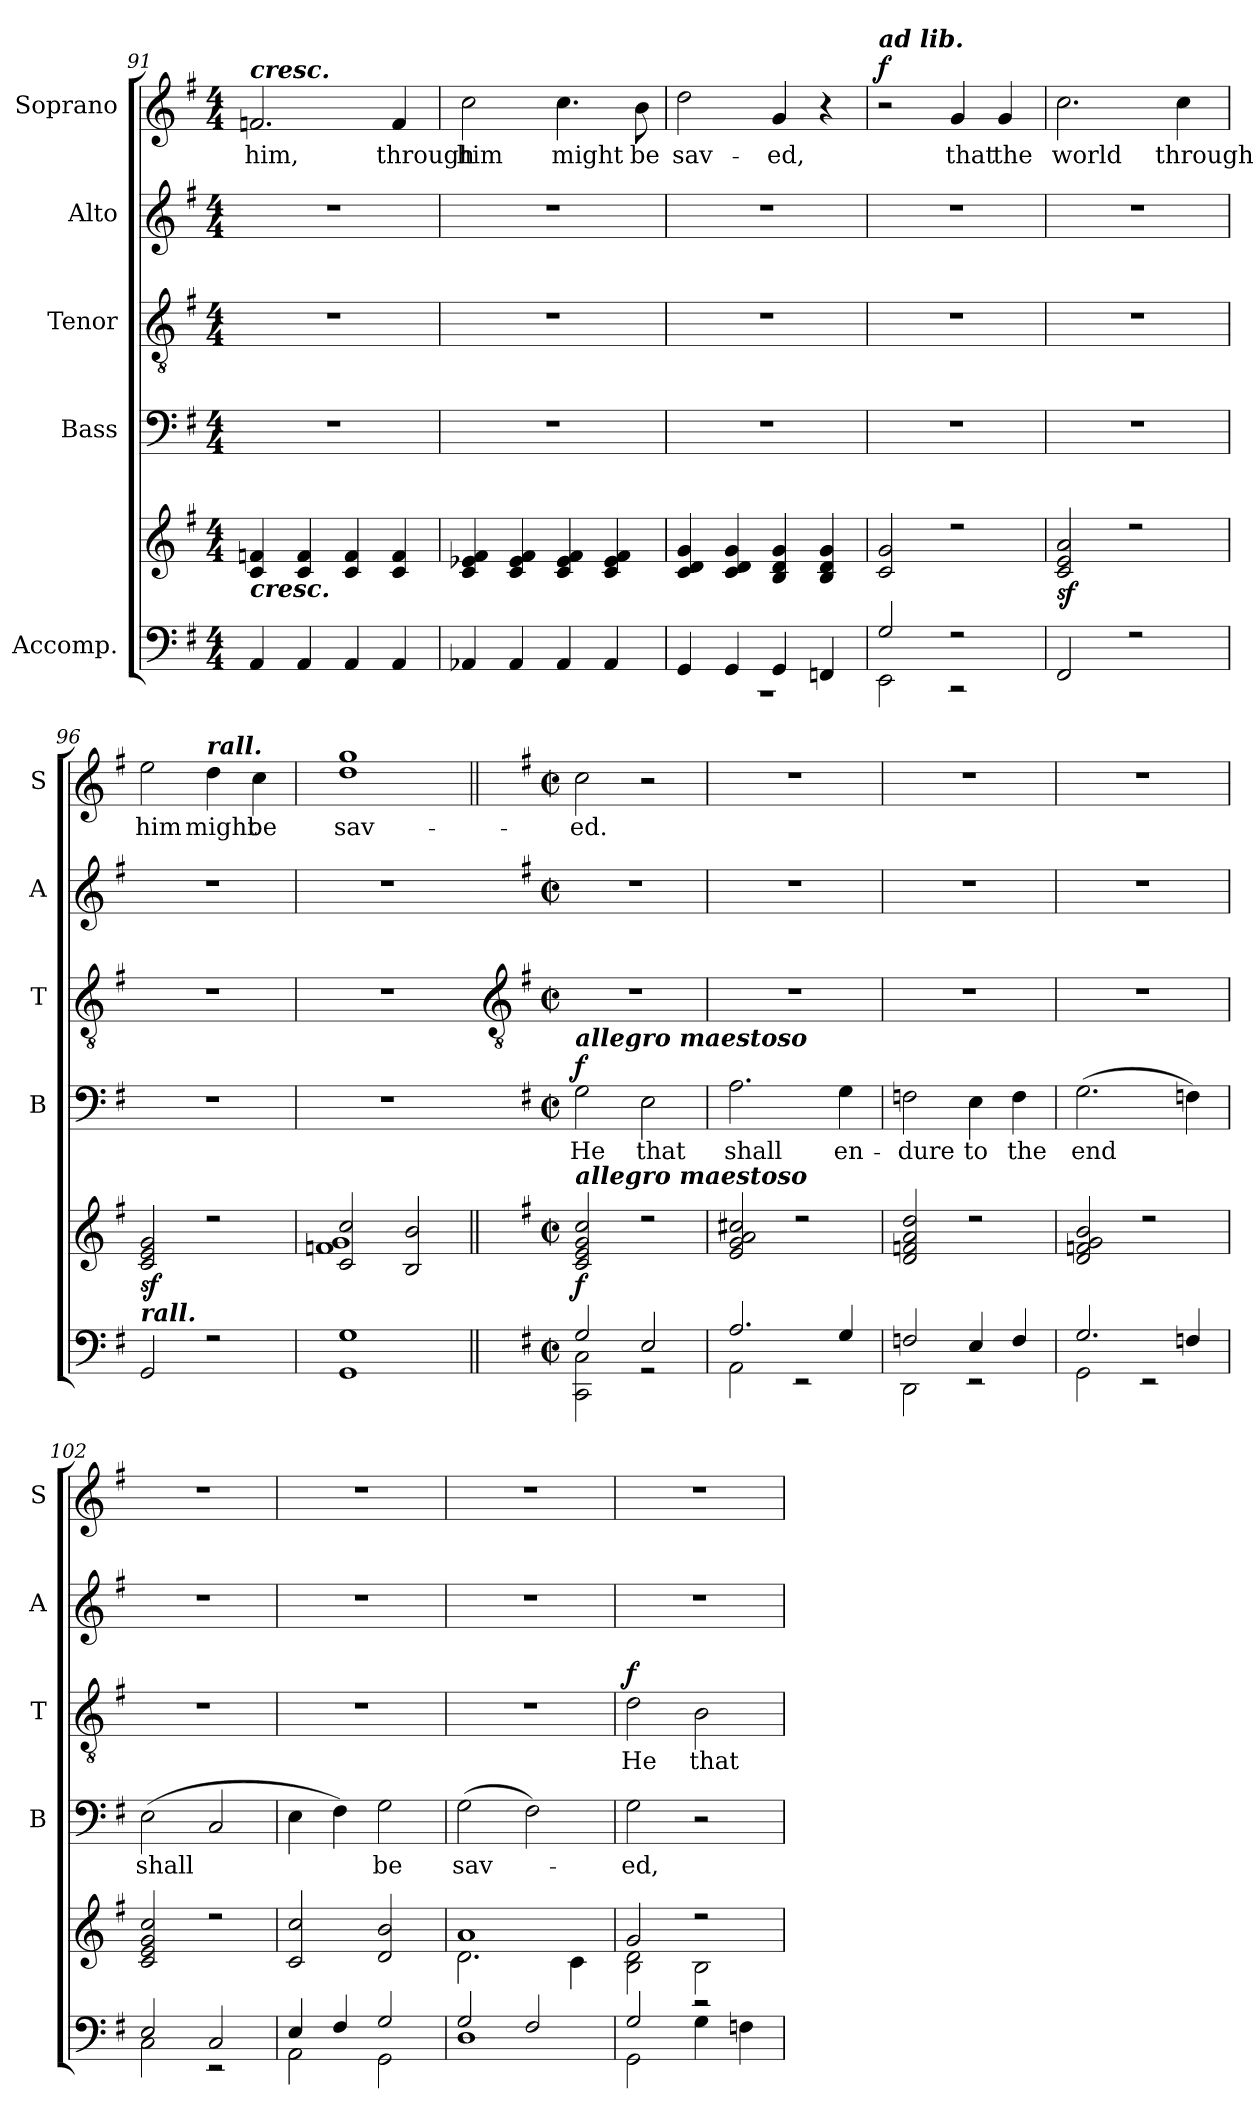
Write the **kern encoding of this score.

**kern	**kern	**dynam	**kern	**text	**dynam	**kern	**text	**dynam	**kern	**kern	**text	**dynam
*part5	*part5	*part5	*part4	*part4	*part4	*part3	*part3	*part3	*part2	*part1	*part1	*part1
*staff6	*staff5	*staff5/6	*staff4	*staff4	*staff4	*staff3	*staff3	*staff3	*staff2	*staff1	*staff1	*staff1
*I"Accomp.	*	*	*I"Bass	*	*	*I"Tenor	*	*	*I"Alto	*I"Soprano	*	*
*	*	*	*I'B	*	*	*I'T	*	*	*I'A	*I'S	*	*
!!LO:LB:g=z
*clefF4	*clefG2	*	*clefF4	*	*	*clefGv2	*	*	*clefG2	*clefG2	*	*
*k[f#]	*k[f#]	*	*k[f#]	*	*	*k[f#]	*	*	*k[f#]	*k[f#]	*	*
*G:	*G:	*	*G:	*	*	*G:	*	*	*G:	*G:	*	*
*M4/4	*M4/4	*	*M4/4	*	*	*M4/4	*	*	*M4/4	*M4/4	*	*
=91	=91	=91	=91	=91	=91	=91	=91	=91	=91	=91	=91	=91
*^	*^	*	*	*	*	*	*	*	*	*	*	*
!	!	!	!	!	!	!	!	!	!	!	!	!LO:TX:a:Bi:t=cresc.	!	!
!	!	!LO:TX:b:Bi:t=cresc.	!	!	!	!	!	!	!	!	!	!	!	!
!	!	!	!	!	!	!	!	!	!	!	!	!	!LO:LY:b	!
4AA/	1ryy	4c/ 4fn/	1ryy	.	1r	.	.	1r	.	.	1r	2.fn	him,	.
4AA/	.	4c/ 4f/	.	.	.	.	.	.	.	.	.	.	.	.
4AA/	.	4c/ 4f/	.	.	.	.	.	.	.	.	.	.	.	.
!	!	!	!	!	!	!	!	!	!	!	!	!	!LO:LY:b	!
4AA/	.	4c/ 4f/	.	.	.	.	.	.	.	.	.	4f	through	.
=92	=92	=92	=92	=92	=92	=92	=92	=92	=92	=92	=92	=92	=92	=92
!	!	!	!	!	!	!	!	!	!	!	!	!	!LO:LY:b	!
4AA-X/	1ryy	4c/ 4e-X/ 4f#/	1ryy	.	1r	.	.	1r	.	.	1r	2cc	him	.
4AA-/	.	4c/ 4e-/ 4f#/	.	.	.	.	.	.	.	.	.	.	.	.
!	!	!	!	!	!	!	!	!	!	!	!	!	!LO:LY:b	!
4AA-/	.	4c/ 4e-/ 4f#/	.	.	.	.	.	.	.	.	.	4.cc	might	.
4AA-/	.	4c/ 4e-/ 4f#/	.	.	.	.	.	.	.	.	.	.	.	.
!	!	!	!	!	!	!	!	!	!	!	!	!	!LO:LY:b	!
.	.	.	.	.	.	.	.	.	.	.	.	8b	be	.
=93	=93	=93	=93	=93	=93	=93	=93	=93	=93	=93	=93	=93	=93	=93
!	!	!	!	!	!	!	!	!	!	!	!	!	!LO:LY:b	!
4GG/	1r	4c/ 4d/ 4g/	1ryy	.	1r	.	.	1r	.	.	1r	2dd	sav-	.
4GG/	.	4c/ 4d/ 4g/	.	.	.	.	.	.	.	.	.	.	.	.
!	!	!	!	!	!	!	!	!	!	!	!	!	!LO:LY:b	!
4GG/	.	4B/ 4d/ 4g/	.	.	.	.	.	.	.	.	.	4g	-ed,	.
4FFn/	.	4B/ 4d/ 4g/	.	.	.	.	.	.	.	.	.	4r	.	.
=94	=94	=94	=94	=94	=94	=94	=94	=94	=94	=94	=94	=94	=94	=94
!	!	!	!	!	!	!	!	!	!	!	!	!LO:TX:a:Bi:t=ad lib.	!	!
!	!	!	!	!	!	!	!	!	!	!	!	!	!	!LO:DY:b
2G/	2EE\	2c/ 2g/	1ryy	.	1r	.	.	1r	.	.	1r	2r	.	f
!	!	!	!	!	!	!	!	!	!	!	!	!	!LO:LY:b	!
2r	2r	2r	.	.	.	.	.	.	.	.	.	4g	that	.
!	!	!	!	!	!	!	!	!	!	!	!	!	!LO:LY:b	!
.	.	.	.	.	.	.	.	.	.	.	.	4g	the	.
=95	=95	=95	=95	=95	=95	=95	=95	=95	=95	=95	=95	=95	=95	=95
!	!	!	!	!LO:DY:b	!	!	!	!	!	!	!	!	!LO:LY:b	!
2FF#/	1ryy	2c/ 2e/ 2a/	1ryy	sf	1r	.	.	1r	.	.	1r	2.cc	world	.
2r	.	2r	.	.	.	.	.	.	.	.	.	.	.	.
!	!	!	!	!	!	!	!	!	!	!	!	!	!LO:LY:b	!
.	.	.	.	.	.	.	.	.	.	.	.	4cc	through	.
=96	=96	=96	=96	=96	=96	=96	=96	=96	=96	=96	=96	=96	=96	=96
!	!	!LO:TX:b:Bi:t=rall.	!	!	!	!	!	!	!	!	!	!	!	!
!	!	!	!	!LO:DY:b	!	!	!	!	!	!	!	!	!LO:LY:b	!
2GG/	1ryy	2c/ 2e/ 2g/	1ryy	sf	1r	.	.	1r	.	.	1r	2ee	him	.
!	!	!	!	!	!	!	!	!	!	!	!	!LO:TX:a:Bi:t=rall.	!	!
!	!	!	!	!	!	!	!	!	!	!	!	!	!LO:LY:b	!
2r	.	2r	.	.	.	.	.	.	.	.	.	4dd	might	.
!	!	!	!	!	!	!	!	!	!	!	!	!	!LO:LY:b	!
.	.	.	.	.	.	.	.	.	.	.	.	4cc	be	.
=97	=97	=97	=97	=97	=97	=97	=97	=97	=97	=97	=97	=97	=97	=97
!	!	!	!	!	!	!	!	!	!	!	!	!	!LO:LY:b	!
1G/	1GG\	2c/ 2cc/	1fn\ 1g\	.	1r	.	.	1r	.	.	1r	1dd 1gg	sav-	.
.	.	4qqc/yy	.	.	.	.	.	.	.	.	.	.	.	.
.	.	2B/ 2b/	.	.	.	.	.	.	.	.	.	.	.	.
!!LO:LB:g=z
=98||	=98||	=98||	=98||	=98||	=98	=98||	=98||	=98	=98||	=98||	=98	=98||	=98||	=98||
*	*	*	*	*	*	*	*	*clefGv2	*	*	*	*	*	*
*	*	*	*	*	*k[f#]	*	*	*k[f#]	*	*	*k[f#]	*	*	*
*	*	*	*	*	*G:	*	*	*G:	*	*	*G:	*	*	*
*M2/2	*	*M2/2	*	*	*M2/2	*	*	*M2/2	*	*	*M2/2	*M2/2	*	*
*met(c|)	*	*met(c|)	*	*	*met(c|)	*	*	*met(c|)	*	*	*met(c|)	*met(c|)	*	*
!	!	!	!	!	!LO:TX:a:Bi:t=allegro maestoso	!	!	!	!	!	!	!	!	!
!	!	!LO:TX:a:Bi:t=allegro maestoso	!	!	!	!	!	!	!	!	!	!	!	!
!	!	!	!	!LO:DY:b	!	!LO:LY:b	!LO:DY:b	!	!	!	!	!	!LO:LY:b	!
2G/	2CC\ 2C\	2c/ 2e/ 2g/ 2cc/	1ryy	f	2G	He	f	1r	.	.	1r	2cc	-ed.	.
!	!	!	!	!	!	!LO:LY:b	!	!	!	!	!	!	!	!
2E/	2r	2r	.	.	2E	that	.	.	.	.	.	2r	.	.
=99	=99	=99	=99	=99	=99	=99	=99	=99	=99	=99	=99	=99	=99	=99
!	!	!	!	!	!	!LO:LY:b	!	!	!	!	!	!	!	!
2.A/	2AA\	2e/ 2g/ 2a/ 2cc#X/	1ryy	.	2.A	shall	.	1r	.	.	1r	1r	.	.
.	2r	2r	.	.	.	.	.	.	.	.	.	.	.	.
!	!	!	!	!	!	!LO:LY:b	!	!	!	!	!	!	!	!
4G/	.	.	.	.	4G	en-	.	.	.	.	.	.	.	.
=100	=100	=100	=100	=100	=100	=100	=100	=100	=100	=100	=100	=100	=100	=100
!	!	!	!	!	!	!LO:LY:b	!	!	!	!	!	!	!	!
2Fn/	2DD\	2d/ 2fn/ 2a/ 2dd/	1ryy	.	2Fn	-dure	.	1r	.	.	1r	1r	.	.
!	!	!	!	!	!	!LO:LY:b	!	!	!	!	!	!	!	!
4E/	2r	2r	.	.	4E	to	.	.	.	.	.	.	.	.
!	!	!	!	!	!	!LO:LY:b	!	!	!	!	!	!	!	!
4F/	.	.	.	.	4F	the	.	.	.	.	.	.	.	.
=101	=101	=101	=101	=101	=101	=101	=101	=101	=101	=101	=101	=101	=101	=101
!	!	!	!	!	!	!LO:LY:b	!	!	!	!	!	!	!	!
2.G/	2GG\	2d/ 2fn/ 2g/ 2b/	1ryy	.	(>2.G	end	.	1r	.	.	1r	1r	.	.
.	2r	2r	.	.	.	.	.	.	.	.	.	.	.	.
4Fn/	.	.	.	.	4Fn)	.	.	.	.	.	.	.	.	.
=102	=102	=102	=102	=102	=102	=102	=102	=102	=102	=102	=102	=102	=102	=102
!	!	!	!	!	!	!LO:LY:b	!	!	!	!	!	!	!	!
2E/	2C\	2c/ 2e/ 2g/ 2cc/	1ryy	.	(>2E	shall	.	1r	.	.	1r	1r	.	.
2C/	2r	2r	.	.	2C	.	.	.	.	.	.	.	.	.
=103	=103	=103	=103	=103	=103	=103	=103	=103	=103	=103	=103	=103	=103	=103
4E/	2AA\	2c/ 2cc/	1ryy	.	4E	.	.	1r	.	.	1r	1r	.	.
4F#/	.	.	.	.	4F#)	.	.	.	.	.	.	.	.	.
!	!	!	!	!	!	!LO:LY:b	!	!	!	!	!	!	!	!
2G/	2GG\	2d/ 2b/	.	.	2G	be	.	.	.	.	.	.	.	.
=104	=104	=104	=104	=104	=104	=104	=104	=104	=104	=104	=104	=104	=104	=104
!	!	!	!	!	!	!LO:LY:b	!	!	!	!	!	!	!	!
2G/	1D\	1a/	2.d\	.	(>2G	sav-	.	1r	.	.	1r	1r	.	.
2F#/	.	.	.	.	2F#)	.	.	.	.	.	.	.	.	.
.	.	.	4c\	.	.	.	.	.	.	.	.	.	.	.
=105	=105	=105	=105	=105	=105	=105	=105	=105	=105	=105	=105	=105	=105	=105
!	!	!	!	!	!	!LO:LY:b	!	!	!LO:LY:b	!LO:DY:b	!	!	!	!
2G/	2GG\	2g/	2B\ 2d\	.	2G	ed,	.	2d	He	f	1r	1r	.	.
!	!	!	!	!	!	!	!	!	!LO:LY:b	!	!	!	!	!
2r	4G\	2r	2B\	.	2r	.	.	2B	that	.	.	.	.	.
.	4Fn\	.	.	.	.	.	.	.	.	.	.	.	.	.
*v	*v	*	*	*	*	*	*	*	*	*	*	*	*	*
*	*v	*v	*	*	*	*	*	*	*	*	*	*	*
=	=	=	=	=	=	=	=	=	=	=	=	=
*-	*-	*-	*-	*-	*-	*-	*-	*-	*-	*-	*-	*-
